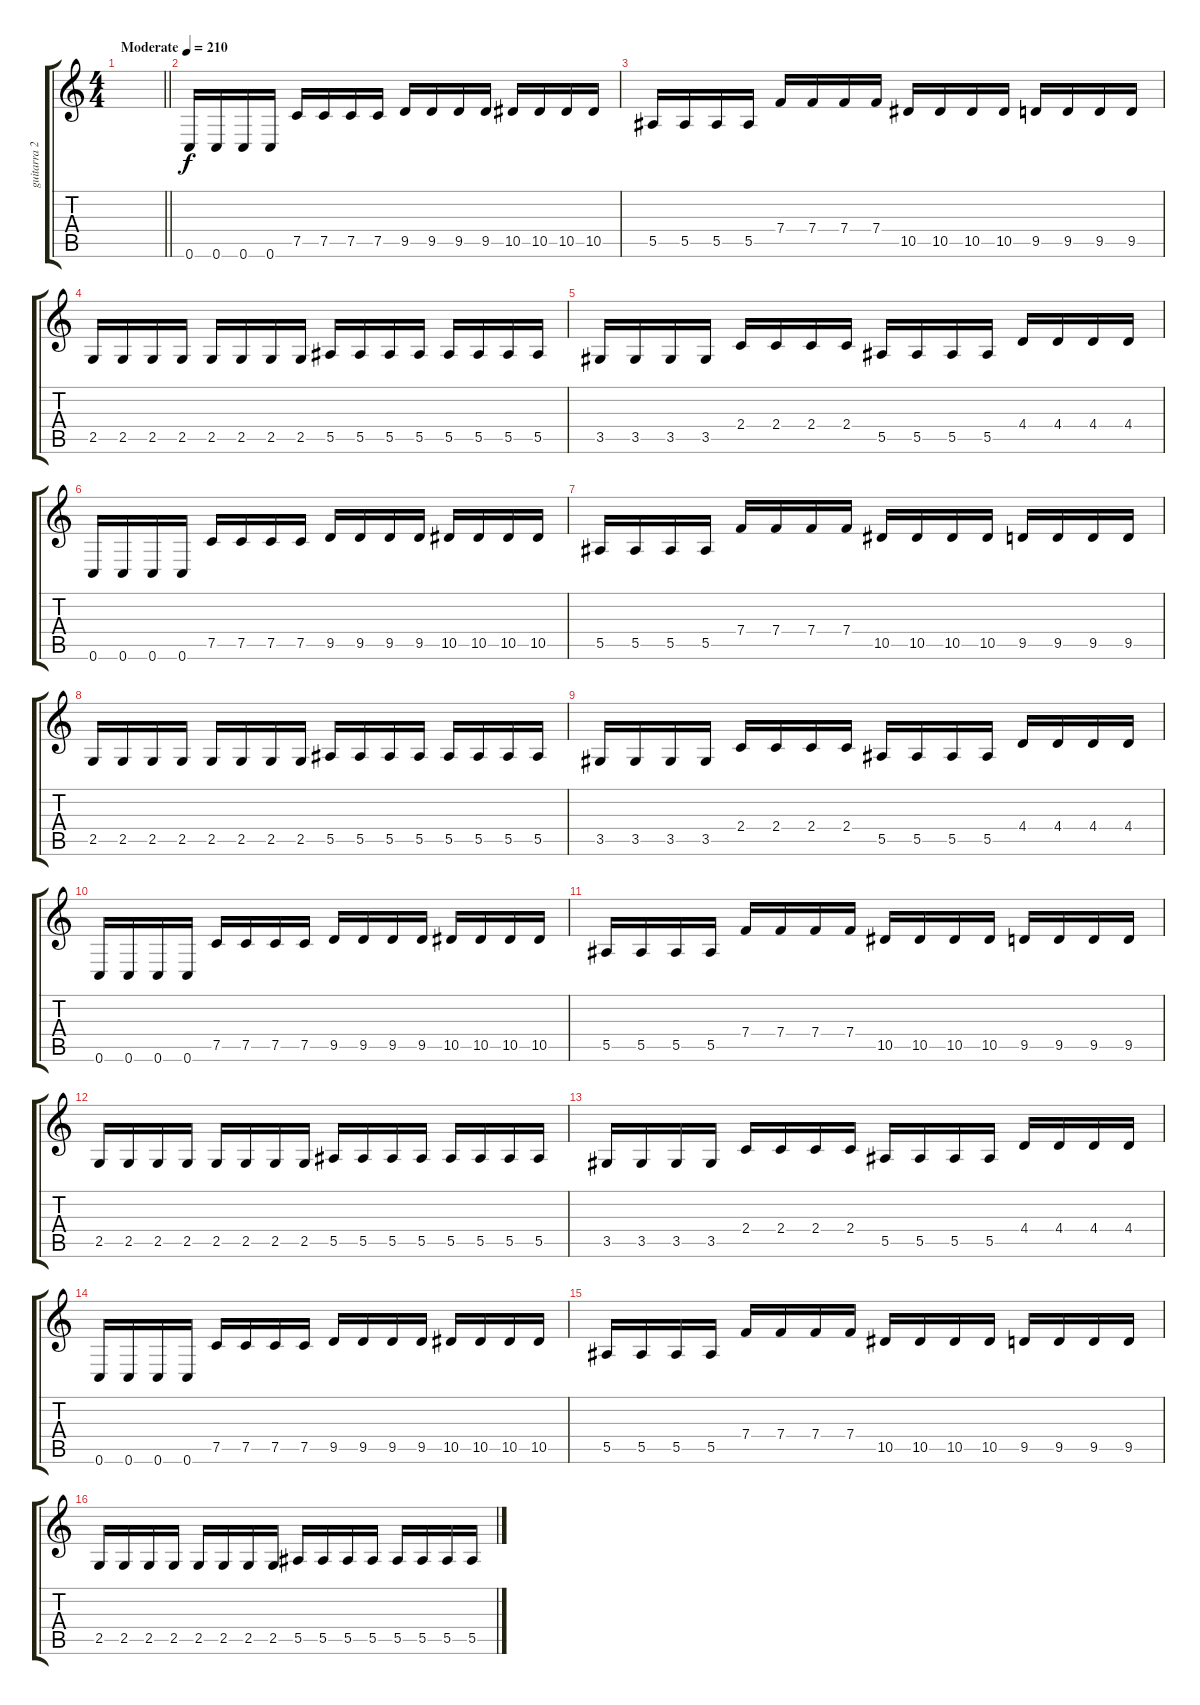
\track ("guitarra 2" "guitarra 2") {instrument distortionguitar}
\staff {score tabs}
\tuning (C4 G3 Eb3 Bb2 F2 C2) {hide}
\ts (4 4)
\tempo (210 "Moderate")
\clef g2
\barLineRight lightlight
\ks c
|
0.6.16 0.6.16 0.6.16 0.6.16 7.5.16 7.5.16 7.5.16 7.5.16 9.5.16 9.5.16 9.5.16 9.5.16 10.5.16 10.5.16 10.5.16 10.5.16 |
5.5.16 5.5.16 5.5.16 5.5.16 7.4.16 7.4.16 7.4.16 7.4.16 10.5.16 10.5.16 10.5.16 10.5.16 9.5.16 9.5.16 9.5.16 9.5.16 |
2.5.16 2.5.16 2.5.16 2.5.16 2.5.16 2.5.16 2.5.16 2.5.16 5.5.16 5.5.16 5.5.16 5.5.16 5.5.16 5.5.16 5.5.16 5.5.16 |
3.5.16 3.5.16 3.5.16 3.5.16 2.4.16 2.4.16 2.4.16 2.4.16 5.5.16 5.5.16 5.5.16 5.5.16 4.4.16 4.4.16 4.4.16 4.4.16 |
0.6.16 0.6.16 0.6.16 0.6.16 7.5.16 7.5.16 7.5.16 7.5.16 9.5.16 9.5.16 9.5.16 9.5.16 10.5.16 10.5.16 10.5.16 10.5.16 |
5.5.16 5.5.16 5.5.16 5.5.16 7.4.16 7.4.16 7.4.16 7.4.16 10.5.16 10.5.16 10.5.16 10.5.16 9.5.16 9.5.16 9.5.16 9.5.16 |
2.5.16 2.5.16 2.5.16 2.5.16 2.5.16 2.5.16 2.5.16 2.5.16 5.5.16 5.5.16 5.5.16 5.5.16 5.5.16 5.5.16 5.5.16 5.5.16 |
3.5.16 3.5.16 3.5.16 3.5.16 2.4.16 2.4.16 2.4.16 2.4.16 5.5.16 5.5.16 5.5.16 5.5.16 4.4.16 4.4.16 4.4.16 4.4.16 |
0.6.16 0.6.16 0.6.16 0.6.16 7.5.16 7.5.16 7.5.16 7.5.16 9.5.16 9.5.16 9.5.16 9.5.16 10.5.16 10.5.16 10.5.16 10.5.16 |
5.5.16 5.5.16 5.5.16 5.5.16 7.4.16 7.4.16 7.4.16 7.4.16 10.5.16 10.5.16 10.5.16 10.5.16 9.5.16 9.5.16 9.5.16 9.5.16 |
2.5.16 2.5.16 2.5.16 2.5.16 2.5.16 2.5.16 2.5.16 2.5.16 5.5.16 5.5.16 5.5.16 5.5.16 5.5.16 5.5.16 5.5.16 5.5.16 |
3.5.16 3.5.16 3.5.16 3.5.16 2.4.16 2.4.16 2.4.16 2.4.16 5.5.16 5.5.16 5.5.16 5.5.16 4.4.16 4.4.16 4.4.16 4.4.16 |
0.6.16 0.6.16 0.6.16 0.6.16 7.5.16 7.5.16 7.5.16 7.5.16 9.5.16 9.5.16 9.5.16 9.5.16 10.5.16 10.5.16 10.5.16 10.5.16 |
5.5.16 5.5.16 5.5.16 5.5.16 7.4.16 7.4.16 7.4.16 7.4.16 10.5.16 10.5.16 10.5.16 10.5.16 9.5.16 9.5.16 9.5.16 9.5.16 |
2.5.16 2.5.16 2.5.16 2.5.16 2.5.16 2.5.16 2.5.16 2.5.16 5.5.16 5.5.16 5.5.16 5.5.16 5.5.16 5.5.16 5.5.16 5.5.16
